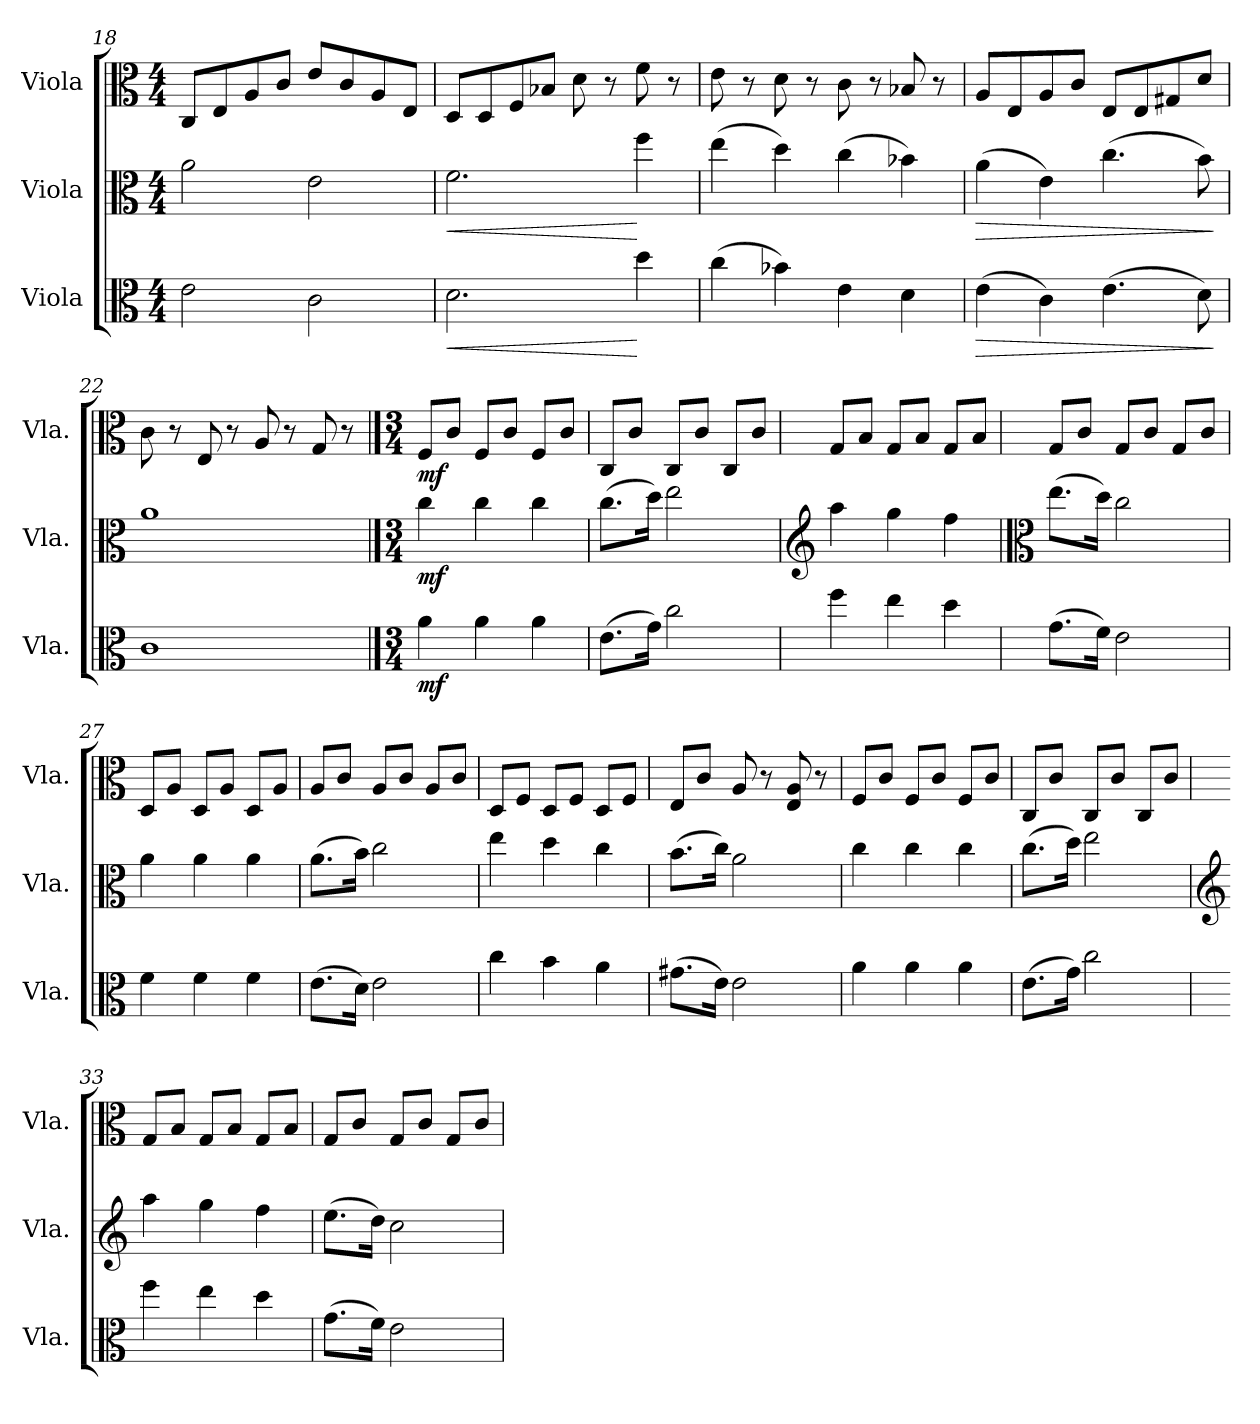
**kern	**dynam	**kern	**dynam	**kern	**dynam
*part3	*part3	*part2	*part2	*part1	*part1
*staff3	*staff3	*staff2	*staff2	*staff1	*staff1
*I"Viola	*	*I"Viola	*	*I"Viola	*
*I'Vla.	*	*I'Vla.	*	*I'Vla.	*
*clefC3	*	*clefC3	*	*clefC3	*
*k[]	*	*k[]	*	*k[]	*
*M4/4	*	*M4/4	*	*M4/4	*
=18	=18	=18	=18	=18	=18
2e\	.	2a\	.	8C/L	.
.	.	.	.	8E/	.
.	.	.	.	8A/	.
.	.	.	.	8c/J	.
2c\	.	2e\	.	8e/L	.
.	.	.	.	8c/	.
.	.	.	.	8A/	.
.	.	.	.	8E/J	.
=19	=19	=19	=19	=19	=19
!	!LO:HP:b	!	!LO:HP:b	!	!
2.d\	<	2.f\	<	8D/L	.
.	.	.	.	8D/	.
.	.	.	.	8F/	.
.	.	.	.	8B-X/J	.
.	.	.	.	8d\	.
.	.	.	.	8r	.
4dd\	[	4ff\	[	8f\	.
.	.	.	.	8r	.
=20	=20	=20	=20	=20	=20
(4cc\	.	(4ee\	.	8e\	.
.	.	.	.	8r	.
4b-X\)	.	4dd\)	.	8d\	.
.	.	.	.	8r	.
4e\	.	(4cc\	.	8c\	.
.	.	.	.	8r	.
4d\	.	4b-X\)	.	8B-X/	.
.	.	.	.	8r	.
!!LO:PB:g=z
=21	=21	=21	=21	=21	=21
!	!LO:HP:b	!	!LO:HP:b	!	!
(4e\	>	(4a\	>	8A/L	.
.	.	.	.	8E/	.
4c\)	.	4e\)	.	8A/	.
.	.	.	.	8c/J	.
(4.e\	.	(4.cc\	.	8E/L	.
.	.	.	.	8E/	.
.	.	.	.	8G#X/	.
8d\)	.	8b\)	.	8d/J	.
.	]	.	]	.	.
=22	=22	=22	=22	=22	=22
1c	.	1a	.	8c\	.
.	.	.	.	8r	.
.	.	.	.	8E/	.
.	.	.	.	8r	.
.	.	.	.	8A/	.
.	.	.	.	8r	.
.	.	.	.	8G/	.
.	.	.	.	8r	.
==23	==23	==23	==23	==23	==23
*M3/4	*	*M3/4	*	*M3/4	*
!	!LO:DY:b	!	!LO:DY:b	!	!LO:DY:b
4a\	mf	4cc\	mf	8F/L	mf
.	.	.	.	8c/J	.
4a\	.	4cc\	.	8F/L	.
.	.	.	.	8c/J	.
4a\	.	4cc\	.	8F/L	.
.	.	.	.	8c/J	.
=24	=24	=24	=24	=24	=24
(8.e\L	.	(8.cc\L	.	8C/L	.
.	.	.	.	8c/J	.
16g\Jk)	.	16dd\Jk)	.	.	.
2cc\	.	2ee\	.	8C/L	.
.	.	.	.	8c/J	.
.	.	.	.	8C/L	.
.	.	.	.	8c/J	.
=25	=25	=25	=25	=25	=25
*	*	*clefG2	*	*	*
4ff\	.	4aa\	.	8G/L	.
.	.	.	.	8B/J	.
4ee\	.	4gg\	.	8G/L	.
.	.	.	.	8B/J	.
4dd\	.	4ff\	.	8G/L	.
.	.	.	.	8B/J	.
=26	=26	=26	=26	=26	=26
*	*	*clefC3	*	*	*
(8.g\L	.	(8.ee\L	.	8G/L	.
.	.	.	.	8c/J	.
16f\Jk)	.	16dd\Jk)	.	.	.
2e\	.	2cc\	.	8G/L	.
.	.	.	.	8c/J	.
.	.	.	.	8G/L	.
.	.	.	.	8c/J	.
!!LO:LB:g=z
=27	=27	=27	=27	=27	=27
4f\	.	4a\	.	8D/L	.
.	.	.	.	8A/J	.
4f\	.	4a\	.	8D/L	.
.	.	.	.	8A/J	.
4f\	.	4a\	.	8D/L	.
.	.	.	.	8A/J	.
=28	=28	=28	=28	=28	=28
(8.e\L	.	(8.a\L	.	8A/L	.
.	.	.	.	8c/J	.
16d\Jk)	.	16b\Jk)	.	.	.
2e\	.	2cc\	.	8A/L	.
.	.	.	.	8c/J	.
.	.	.	.	8A/L	.
.	.	.	.	8c/J	.
=29	=29	=29	=29	=29	=29
4cc\	.	4ee\	.	8D/L	.
.	.	.	.	8F/J	.
4b\	.	4dd\	.	8D/L	.
.	.	.	.	8F/J	.
4a\	.	4cc\	.	8D/L	.
.	.	.	.	8F/J	.
=30	=30	=30	=30	=30	=30
(8.g#X\L	.	(8.b\L	.	8E/L	.
.	.	.	.	8c/J	.
16e\Jk)	.	16cc\Jk)	.	.	.
2e\	.	2a\	.	8A/	.
.	.	.	.	8r	.
.	.	.	.	8E/ 8A/	.
.	.	.	.	8r	.
=31	=31	=31	=31	=31	=31
4a\	.	4cc\	.	8F/L	.
.	.	.	.	8c/J	.
4a\	.	4cc\	.	8F/L	.
.	.	.	.	8c/J	.
4a\	.	4cc\	.	8F/L	.
.	.	.	.	8c/J	.
=32	=32	=32	=32	=32	=32
(8.e\L	.	(8.cc\L	.	8C/L	.
.	.	.	.	8c/J	.
16g\Jk)	.	16dd\Jk)	.	.	.
2cc\	.	2ee\	.	8C/L	.
.	.	.	.	8c/J	.
.	.	.	.	8C/L	.
.	.	.	.	8c/J	.
=33	=33	=33	=33	=33	=33
*	*	*clefG2	*	*	*
4ff\	.	4aa\	.	8G/L	.
.	.	.	.	8B/J	.
4ee\	.	4gg\	.	8G/L	.
.	.	.	.	8B/J	.
4dd\	.	4ff\	.	8G/L	.
.	.	.	.	8B/J	.
!!LO:LB:g=z
=34	=34	=34	=34	=34	=34
(8.g\L	.	(8.ee\L	.	8G/L	.
.	.	.	.	8c/J	.
16f\Jk)	.	16dd\Jk)	.	.	.
2e\	.	2cc\	.	8G/L	.
.	.	.	.	8c/J	.
.	.	.	.	8G/L	.
.	.	.	.	8c/J	.
=	=	=	=	=	=
*-	*-	*-	*-	*-	*-
